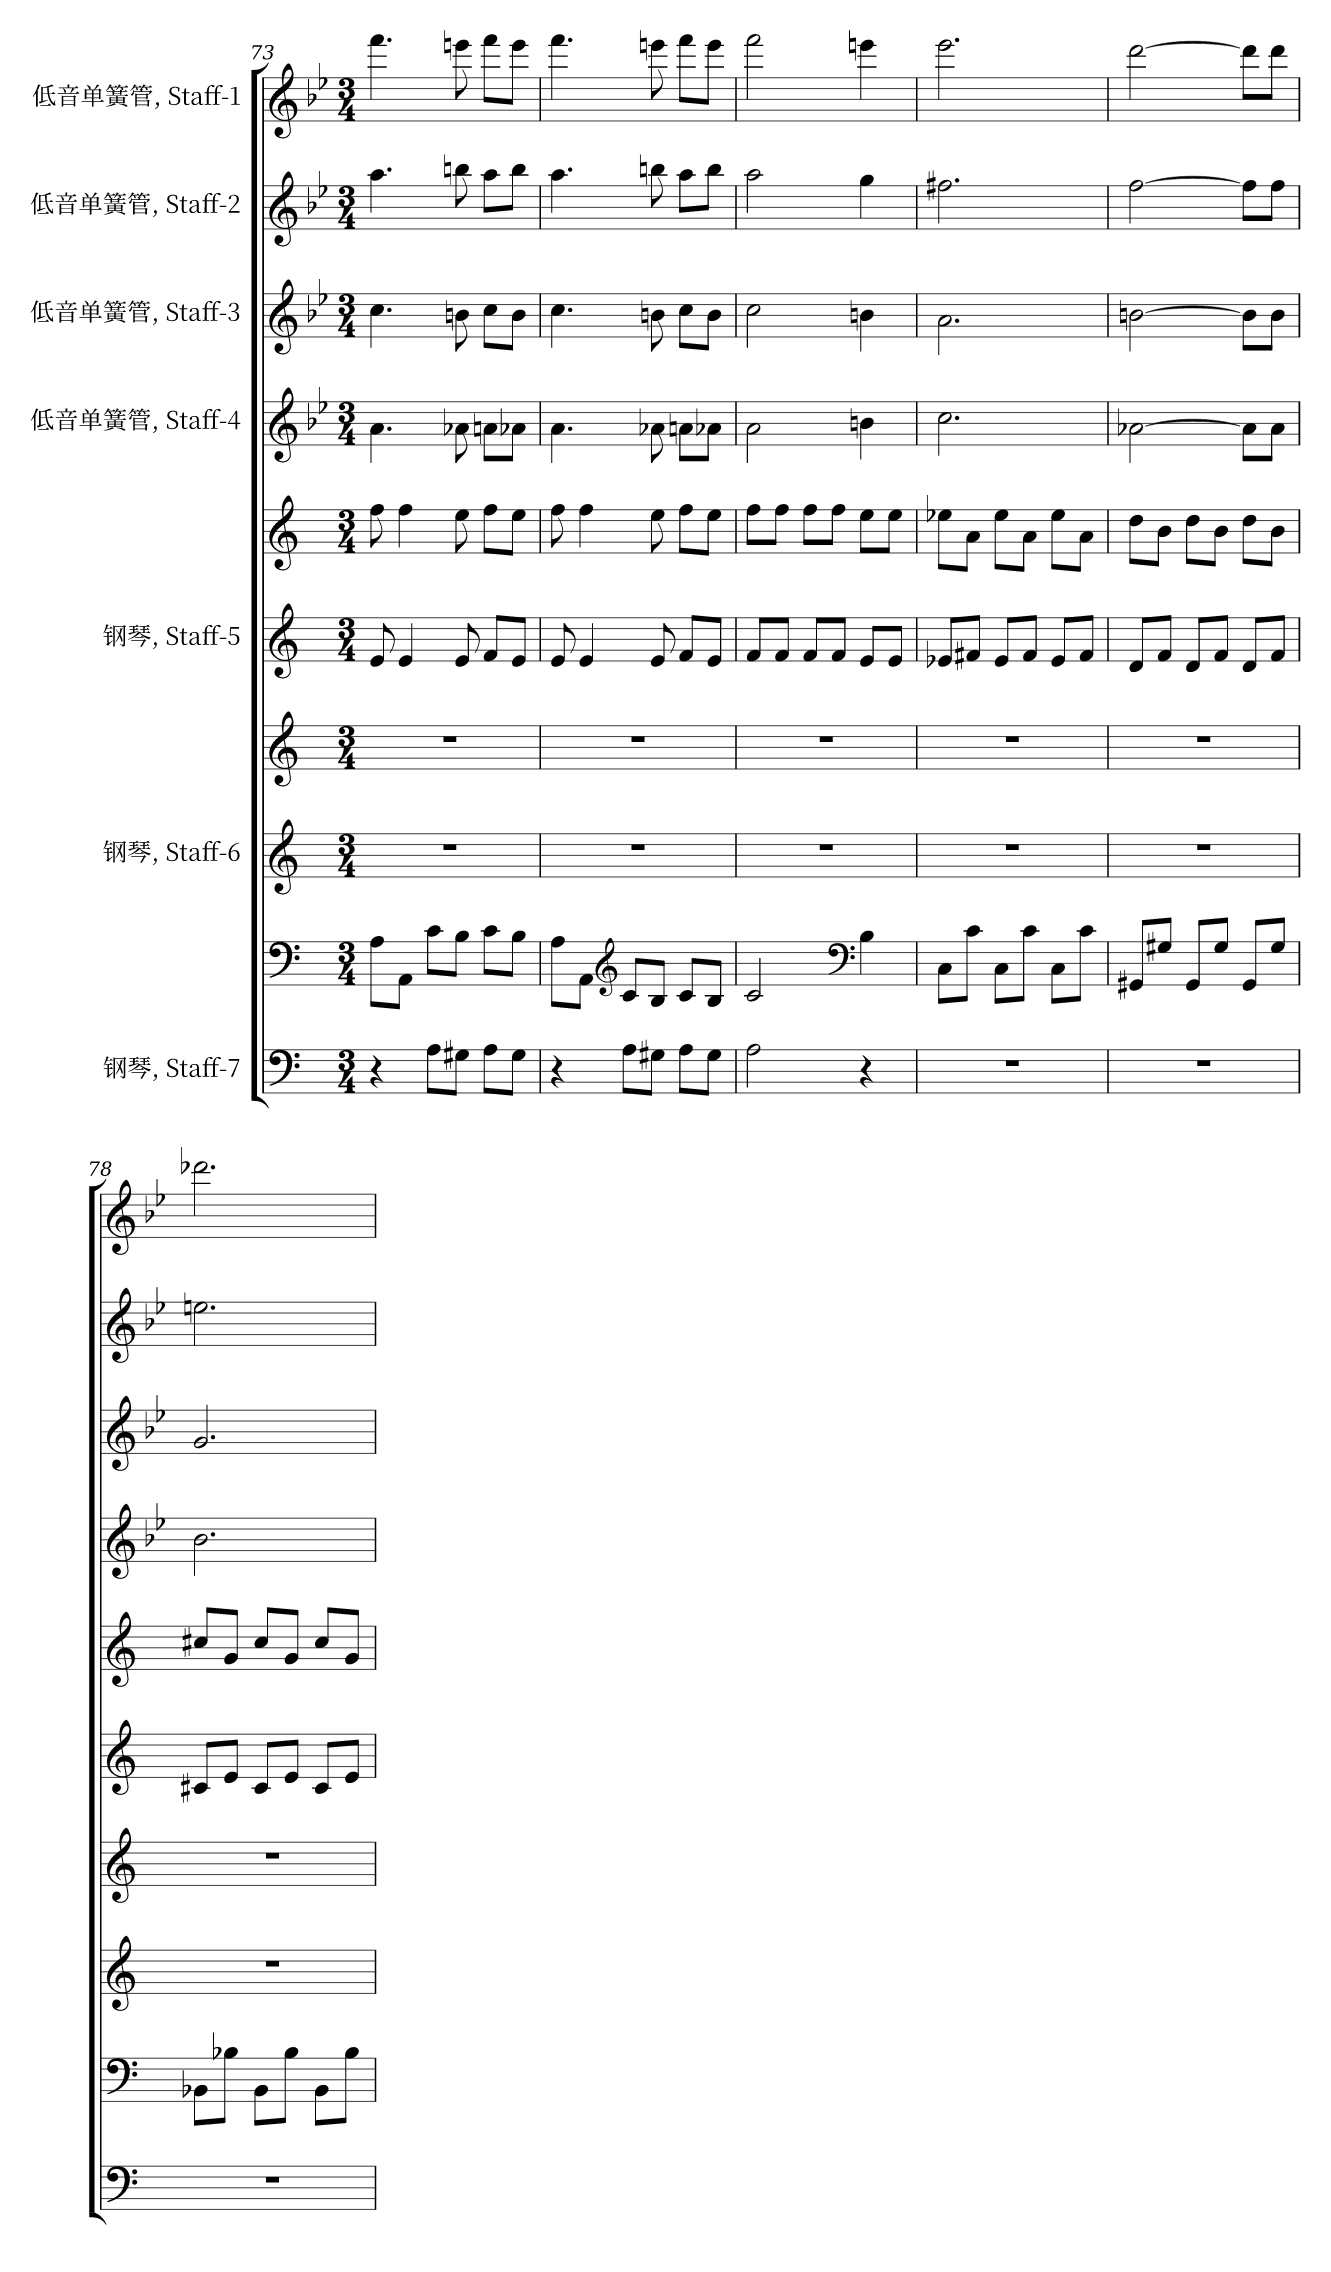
**kern	**kern	**kern	**kern	**kern	**kern	**kern	**kern	**kern	**kern
*part7	*part7	*part6	*part6	*part5	*part5	*part4	*part3	*part2	*part1
*staff10	*staff9	*staff8	*staff7	*staff6	*staff5	*staff4	*staff3	*staff2	*staff1
*I"钢琴, Staff-7	*	*I"钢琴, Staff-6	*	*I"钢琴, Staff-5	*	*I"低音单簧管, Staff-4	*I"低音单簧管, Staff-3	*I"低音单簧管, Staff-2	*I"低音单簧管, Staff-1
!!LO:PB:g=z
*clefF4	*clefF4	*clefG2	*clefG2	*clefG2	*clefG2	*clefG2	*clefG2	*clefG2	*clefG2
*	*	*	*	*	*	*ITrd8c14	*ITrd8c14	*ITrd8c14	*ITrd8c14
*k[]	*k[]	*k[]	*k[]	*k[]	*k[]	*k[b-e-]	*k[b-e-]	*k[b-e-]	*k[b-e-]
*M3/4	*M3/4	*M3/4	*M3/4	*M3/4	*M3/4	*M3/4	*M3/4	*M3/4	*M3/4
=73	=73	=73	=73	=73	=73	=73	=73	=73	=73
4r	8A\L	2.r	2.r	8e/	8ff\	4.A\	4.c\	4.a\	4.ff\
.	8AA\J	.	.	4e/	4ff\	.	.	.	.
8A\L	8c\L	.	.	.	.	.	.	.	.
8G#X\J	8B\J	.	.	8e/	8ee\	8A-X\	8Bn\	8bn\	8een\
8A\L	8c\L	.	.	8f/L	8ff\L	8An\L	8c\L	8a\L	8ff\L
8G#\J	8B\J	.	.	8e/J	8ee\J	8A-X\J	8B\J	8b\J	8ee\J
=74	=74	=74	=74	=74	=74	=74	=74	=74	=74
4r	8A\L	2.r	2.r	8e/	8ff\	4.A\	4.c\	4.a\	4.ff\
.	8AA\J	.	.	4e/	4ff\	.	.	.	.
*	*clefG2	*	*	*	*	*	*	*	*
8A\L	8c/L	.	.	.	.	.	.	.	.
8G#X\J	8B/J	.	.	8e/	8ee\	8A-X\	8Bn\	8bn\	8een\
8A\L	8c/L	.	.	8f/L	8ff\L	8An\L	8c\L	8a\L	8ff\L
8G#\J	8B/J	.	.	8e/J	8ee\J	8A-X\J	8B\J	8b\J	8ee\J
=75	=75	=75	=75	=75	=75	=75	=75	=75	=75
2A\	2c/	2.r	2.r	8f/L	8ff\L	2A\	2c\	2a\	2ff\
.	.	.	.	8f/J	8ff\J	.	.	.	.
.	.	.	.	8f/L	8ff\L	.	.	.	.
.	.	.	.	8f/J	8ff\J	.	.	.	.
*	*clefF4	*	*	*	*	*	*	*	*
4r	4B\	.	.	8e/L	8ee\L	4Bn\	4Bn\	4g\	4een\
.	.	.	.	8e/J	8ee\J	.	.	.	.
=76	=76	=76	=76	=76	=76	=76	=76	=76	=76
2.r	8C\L	2.r	2.r	8e-X/L	8ee-X\L	2.c\	2.A\	2.f#X\	2.ee-\
.	8c\J	.	.	8f#X/J	8a\J	.	.	.	.
.	8C\L	.	.	8e-/L	8ee-\L	.	.	.	.
.	8c\J	.	.	8f#/J	8a\J	.	.	.	.
.	8C\L	.	.	8e-/L	8ee-\L	.	.	.	.
.	8c\J	.	.	8f#/J	8a\J	.	.	.	.
!!LO:PB:g=z
=77	=77	=77	=77	=77	=77	=77	=77	=77	=77
2.r	8GG#X/L	2.r	2.r	8d/L	8dd\L	[2A-X\	[2Bn\	[2f\	[2dd\
.	8G#X/J	.	.	8f/J	8b\J	.	.	.	.
.	8GG#/L	.	.	8d/L	8dd\L	.	.	.	.
.	8G#/J	.	.	8f/J	8b\J	.	.	.	.
.	8GG#/L	.	.	8d/L	8dd\L	8A-\L]	8B\L]	8f\L]	8dd\L]
.	8G#/J	.	.	8f/J	8b\J	8A-\J	8B\J	8f\J	8dd\J
=78	=78	=78	=78	=78	=78	=78	=78	=78	=78
2.r	8BB-X\L	2.r	2.r	8c#X/L	8cc#X/L	2.B-\	2.G/	2.en\	2.dd-X\
.	8B-X\J	.	.	8e/J	8g/J	.	.	.	.
.	8BB-\L	.	.	8c#/L	8cc#/L	.	.	.	.
.	8B-\J	.	.	8e/J	8g/J	.	.	.	.
.	8BB-\L	.	.	8c#/L	8cc#/L	.	.	.	.
.	8B-\J	.	.	8e/J	8g/J	.	.	.	.
=	=	=	=	=	=	=	=	=	=
*-	*-	*-	*-	*-	*-	*-	*-	*-	*-
